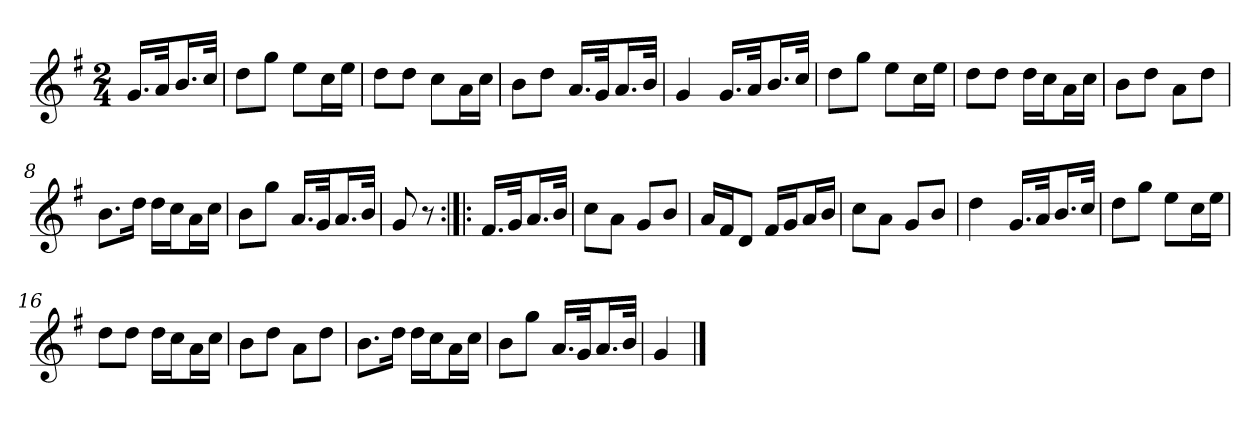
**kern
*part1
*staff1
*clefG2
*k[f#]
*G:
*M2/4
*MM90
=
16.g/LL
32a/Jk
16.b/L
32cc/JJk
=1
8dd\L
8gg\J
8ee\L
16cc\L
16ee\JJ
=2
8dd\L
8dd\J
8cc\L
16a\L
16cc\JJ
=3
8b\L
8dd\J
16.a/LL
32g/Jk
16.a/L
32b/JJk
=4
4g
16.g/LL
32a/Jk
16.b/L
32cc/JJk
=5
8dd\L
8gg\J
8ee\L
16cc\L
16ee\JJ
=6
8dd\L
8dd\J
16dd\LL
16cc\J
16a\L
16cc\JJ
=7
8b\L
8dd\J
8a\L
8dd\J
=8
8.b\L
16dd\Jk
16dd\LL
16cc\J
16a\L
16cc\JJ
=9
8b\L
8gg\J
16.a/LL
32g/Jk
16.a/L
32b/JJk
=10
8g
8r
=:|!|:
16.f#/LL
32g/Jk
16.a/L
32b/JJk
=11
8cc\L
8a\J
8g/L
8b/J
=12
16a/LL
16f#/J
8d/J
16f#/LL
16g/J
16a/L
16b/JJ
=13
8cc\L
8a\J
8g/L
8b/J
=14
4dd
16.g/LL
32a/Jk
16.b/L
32cc/JJk
=15
8dd\L
8gg\J
8ee\L
16cc\L
16ee\JJ
=16
8dd\L
8dd\J
16dd\LL
16cc\J
16a\L
16cc\JJ
=17
8b\L
8dd\J
8a\L
8dd\J
=18
8.b\L
16dd\Jk
16dd\LL
16cc\J
16a\L
16cc\JJ
=19
8b\L
8gg\J
16.a/LL
32g/Jk
16.a/L
32b/JJk
=20
4g
==
*-
